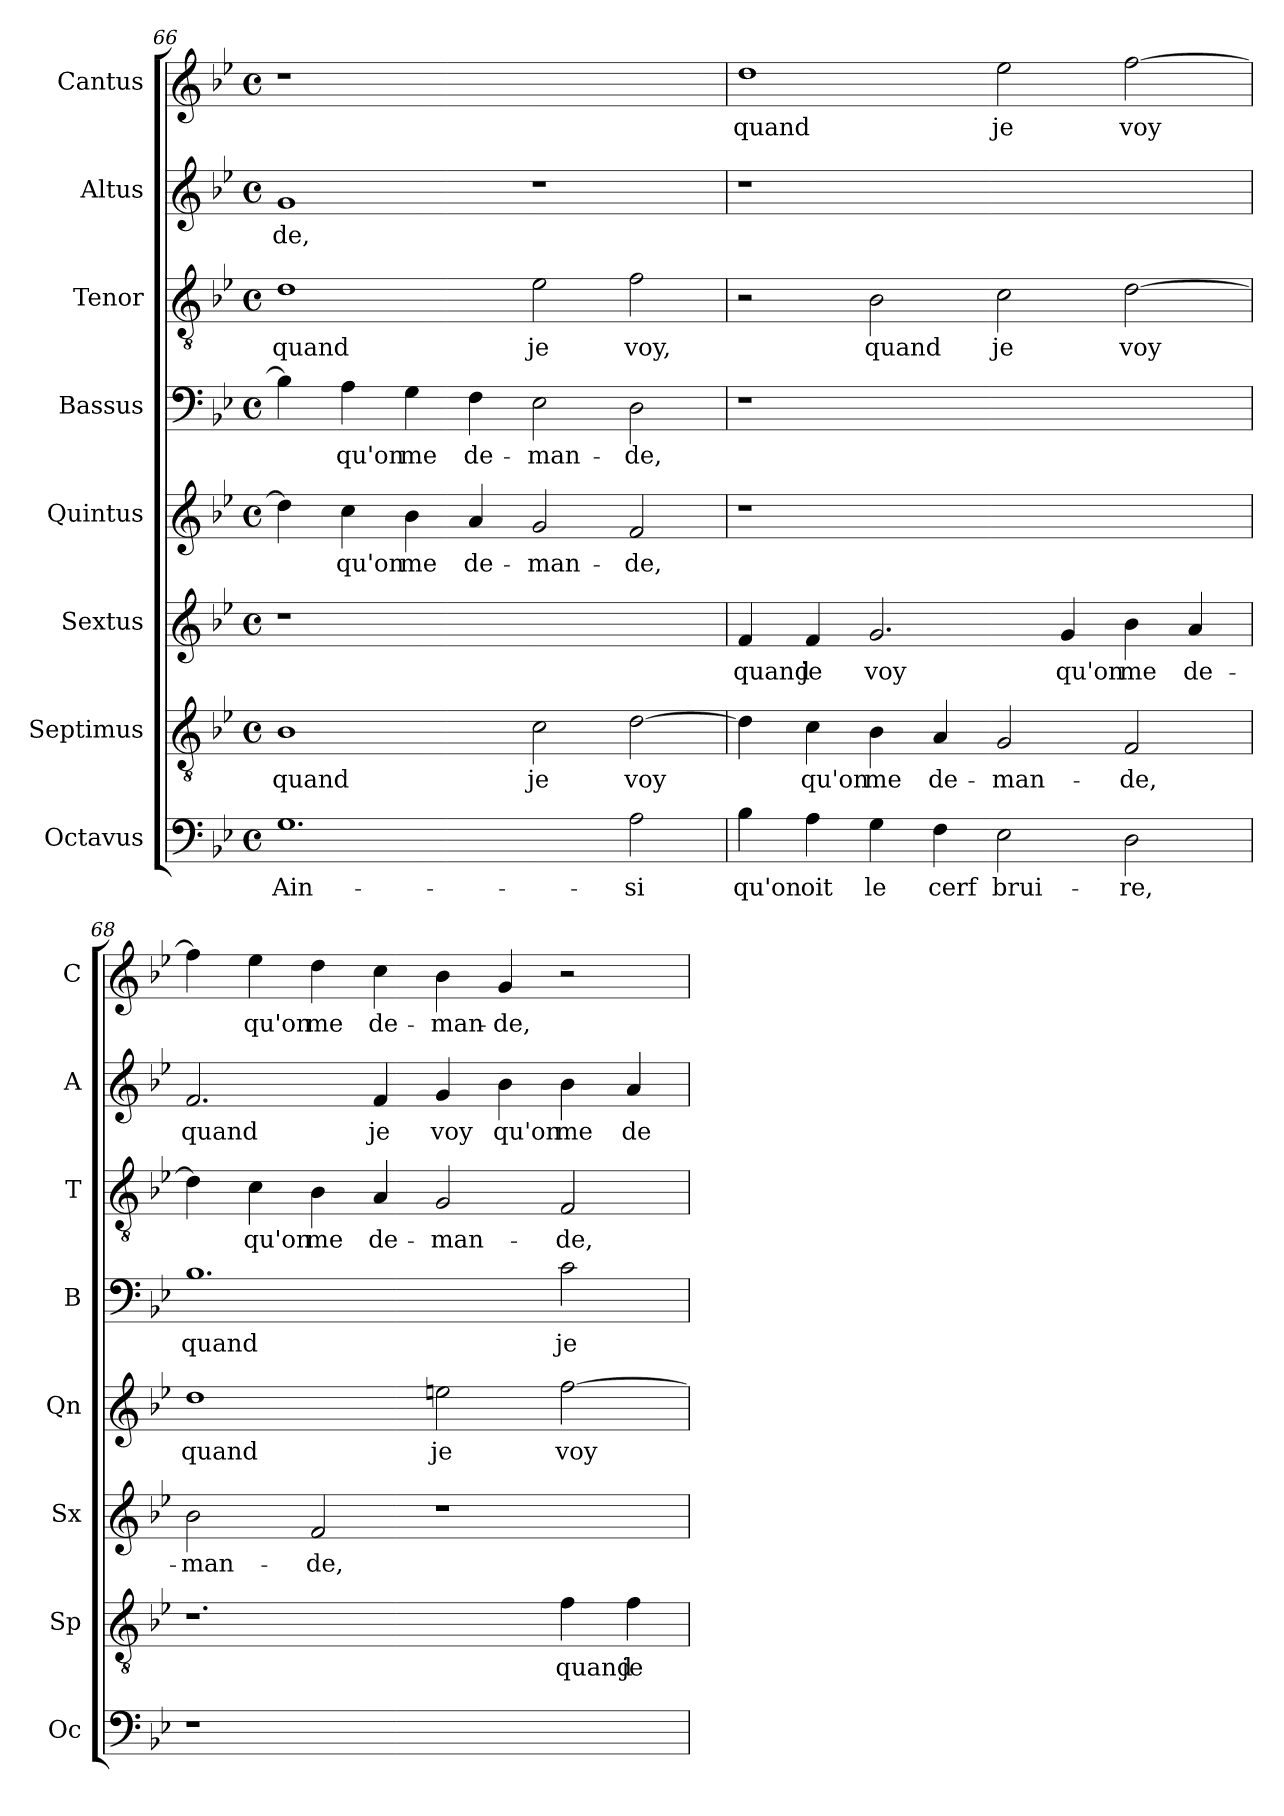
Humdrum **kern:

**kern	**text	**kern	**text	**kern	**text	**kern	**text	**kern	**text	**kern	**text	**kern	**text	**kern	**text
*part8	*part8	*part7	*part7	*part6	*part6	*part5	*part5	*part4	*part4	*part3	*part3	*part2	*part2	*part1	*part1
*staff8	*staff8	*staff7	*staff7	*staff6	*staff6	*staff5	*staff5	*staff4	*staff4	*staff3	*staff3	*staff2	*staff2	*staff1	*staff1
*I"Octavus	*	*I"Septimus	*	*I"Sextus	*	*I"Quintus	*	*I"Bassus	*	*I"Tenor	*	*I"Altus	*	*I"Cantus	*
*I'Oc	*	*I'Sp	*	*I'Sx	*	*I'Qn	*	*I'B	*	*I'T	*	*I'A	*	*I'C	*
*clefF4	*	*clefGv2	*	*clefG2	*	*clefG2	*	*clefF4	*	*clefGv2	*	*clefG2	*	*clefG2	*
*k[b-e-]	*	*k[b-e-]	*	*k[b-e-]	*	*k[b-e-]	*	*k[b-e-]	*	*k[b-e-]	*	*k[b-e-]	*	*k[b-e-]	*
*B-:	*	*B-:	*	*B-:	*	*B-:	*	*B-:	*	*B-:	*	*B-:	*	*B-:	*
*M4/4	*	*M4/4	*	*M4/4	*	*M4/4	*	*M4/4	*	*M4/4	*	*M4/4	*	*M4/4	*
*met(c)	*	*met(c)	*	*met(c)	*	*met(c)	*	*met(c)	*	*met(c)	*	*met(c)	*	*met(c)	*
=66	=66	=66	=66	=66	=66	=66	=66	=66	=66	=66	=66	=66	=66	=66	=66
!	!LO:LY:b	!	!LO:LY:b	!	!	!	!	!	!	!	!LO:LY:b	!	!LO:LY:b	!	!
1.G	Ain-	1B-	quand	1r	.	4dd\]	.	4B-\]	.	1d	quand	1g	-de,	1r	.
!	!	!	!	!	!	!	!LO:LY:b	!	!LO:LY:b	!	!	!	!	!	!
.	.	.	.	.	.	4cc\	qu'on	4A\	qu'on	.	.	.	.	.	.
!	!	!	!	!	!	!	!LO:LY:b	!	!LO:LY:b	!	!	!	!	!	!
.	.	.	.	.	.	4b-\	me	4G\	me	.	.	.	.	.	.
!	!	!	!	!	!	!	!LO:LY:b	!	!LO:LY:b	!	!	!	!	!	!
.	.	.	.	.	.	4a/	de-	4F\	de-	.	.	.	.	.	.
!	!	!	!LO:LY:b	!	!	!	!LO:LY:b	!	!LO:LY:b	!	!LO:LY:b	!	!	!	!
.	.	2c\	je	1ryy	.	2g/	-man-	2E-\	-man-	2e-\	je	1r	.	1ryy	.
!	!LO:LY:b	!	!LO:LY:b	!	!	!	!LO:LY:b	!	!LO:LY:b	!	!LO:LY:b	!	!	!	!
2A\	-si	[2d\	voy	.	.	2f/	-de,	2D\	-de,	2f\	voy,	.	.	.	.
=67	=67	=67	=67	=67	=67	=67	=67	=67	=67	=67	=67	=67	=67	=67	=67
!	!LO:LY:b	!	!	!	!LO:LY:b	!	!	!	!	!	!	!	!	!	!LO:LY:b
4B-\	qu'on	4d\]	.	4f/	quand	1r	.	1r	.	2r	.	1r	.	1dd	quand
!	!LO:LY:b	!	!LO:LY:b	!	!LO:LY:b	!	!	!	!	!	!	!	!	!	!
4A\	oit	4c\	qu'on	4f/	je	.	.	.	.	.	.	.	.	.	.
!	!LO:LY:b	!	!LO:LY:b	!	!LO:LY:b	!	!	!	!	!	!LO:LY:b	!	!	!	!
4G\	le	4B-\	me	2.g/	voy	.	.	.	.	2B-\	quand	.	.	.	.
!	!LO:LY:b	!	!LO:LY:b	!	!	!	!	!	!	!	!	!	!	!	!
4F\	cerf	4A/	de-	.	.	.	.	.	.	.	.	.	.	.	.
!	!LO:LY:b	!	!LO:LY:b	!	!	!	!	!	!	!	!LO:LY:b	!	!	!	!LO:LY:b
2E-\	brui-	2G/	-man-	.	.	1ryy	.	1ryy	.	2c\	je	1ryy	.	2ee-\	je
!	!	!	!	!	!LO:LY:b	!	!	!	!	!	!	!	!	!	!
.	.	.	.	4g/	qu'on	.	.	.	.	.	.	.	.	.	.
!	!LO:LY:b	!	!LO:LY:b	!	!LO:LY:b	!	!	!	!	!	!LO:LY:b	!	!	!	!LO:LY:b
2D\	-re,	2F/	-de,	4b-\	me	.	.	.	.	[2d\	voy	.	.	[2ff\	voy
!	!	!	!	!	!LO:LY:b	!	!	!	!	!	!	!	!	!	!
.	.	.	.	4a/	de-	.	.	.	.	.	.	.	.	.	.
=68	=68	=68	=68	=68	=68	=68	=68	=68	=68	=68	=68	=68	=68	=68	=68
!	!	!	!	!	!LO:LY:b	!	!LO:LY:b	!	!LO:LY:b	!	!	!	!LO:LY:b	!	!
1r	.	1.r	.	2b-\	-man-	1dd	quand	1.B-	quand	4d\]	.	2.f/	quand	4ff\]	.
!	!	!	!	!	!	!	!	!	!	!	!LO:LY:b	!	!	!	!LO:LY:b
.	.	.	.	.	.	.	.	.	.	4c\	qu'on	.	.	4ee-\	qu'on
!	!	!	!	!	!LO:LY:b	!	!	!	!	!	!LO:LY:b	!	!	!	!LO:LY:b
.	.	.	.	2f/	-de,	.	.	.	.	4B-\	me	.	.	4dd\	me
!	!	!	!	!	!	!	!	!	!	!	!LO:LY:b	!	!LO:LY:b	!	!LO:LY:b
.	.	.	.	.	.	.	.	.	.	4A/	de-	4f/	je	4cc\	de-
!	!	!	!	!	!	!	!LO:LY:b	!	!	!	!LO:LY:b	!	!LO:LY:b	!	!LO:LY:b
1ryy	.	.	.	1r	.	2een\	je	.	.	2G/	-man-	4g/	voy	4b-\	-man-
!	!	!	!	!	!	!	!	!	!	!	!	!	!LO:LY:b	!	!LO:LY:b
.	.	.	.	.	.	.	.	.	.	.	.	4b-\	qu'on	4g/	-de,
!	!	!	!LO:LY:b	!	!	!	!LO:LY:b	!	!LO:LY:b	!	!LO:LY:b	!	!LO:LY:b	!	!
.	.	4f\	quand	.	.	[2ff\	voy	2c\	je	2F/	-de,	4b-\	me	2r	.
!	!	!	!LO:LY:b	!	!	!	!	!	!	!	!	!	!LO:LY:b	!	!
.	.	4f\	je	.	.	.	.	.	.	.	.	4a/	de-	.	.
=	=	=	=	=	=	=	=	=	=	=	=	=	=	=	=
*-	*-	*-	*-	*-	*-	*-	*-	*-	*-	*-	*-	*-	*-	*-	*-
